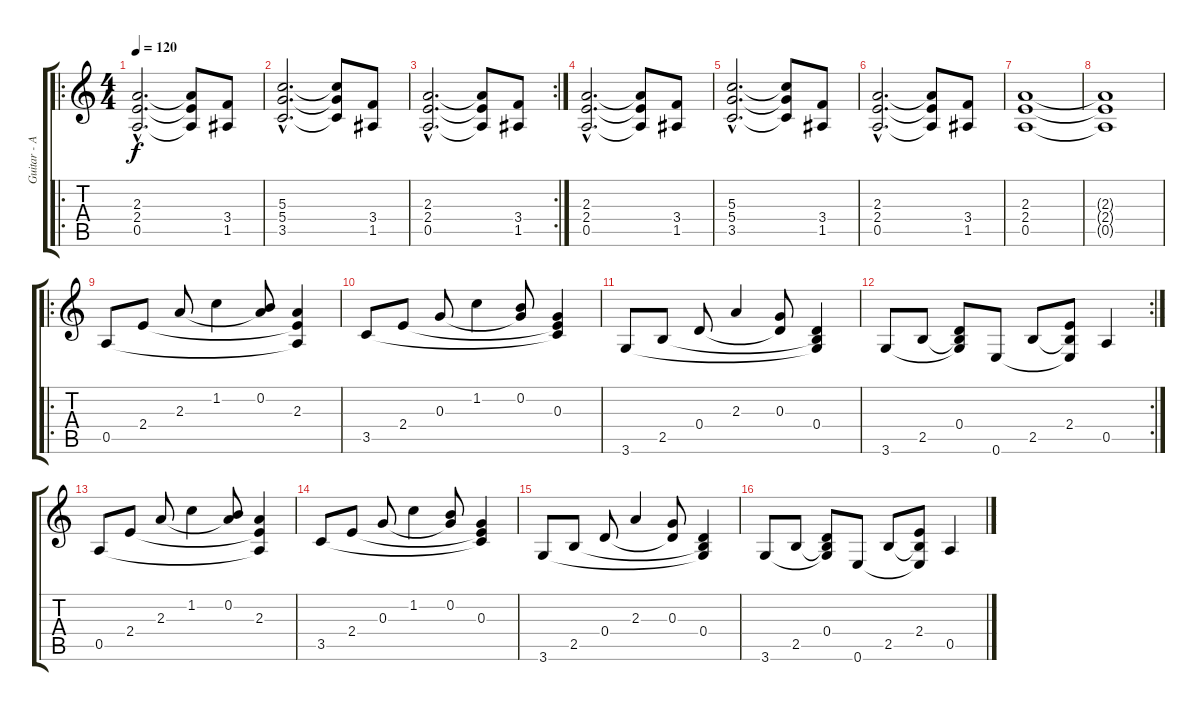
\track ("Guitar - Acoustic" "Guitar - A") {instrument acousticguitarsteel}
\staff {score tabs}
\tuning (E4 B3 G3 D3 A2 E2) {hide}
\ro
\ts (4 4)
\tempo 120
\clef g2
\ks c
(2.3{hac} 2.4{hac} 0.5{hac}).2{d dy f instrument overdrivenguitar} (2.3{t} 2.4{t} 0.5{t}).8 (3.4 1.5).8 |
(5.3{hac} 5.4{hac} 3.5{hac}).2{d} (5.3{t} 5.4{t} 3.5{t}).8 (3.4 1.5).8 |
\rc 2
(2.3{hac} 2.4{hac} 0.5{hac}).2{d} (2.3{t} 2.4{t} 0.5{t}).8 (3.4 1.5).8 |
(2.3{hac} 2.4{hac} 0.5{hac}).2{d instrument overdrivenguitar} (2.3{t} 2.4{t} 0.5{t}).8 (3.4 1.5).8 |
(5.3{hac} 5.4{hac} 3.5{hac}).2{d} (5.3{t} 5.4{t} 3.5{t}).8 (3.4 1.5).8 |
(2.3{hac} 2.4{hac} 0.5{hac}).2{d} (2.3{t} 2.4{t} 0.5{t}).8 (3.4 1.5).8 |
(2.3 2.4 0.5).1 |
(2.3{t} 2.4{t} 0.5{t}).1 |
\ro
0.5.8{instrument acousticguitarsteel} 2.4.8 2.3.8 1.2.4 (0.2 2.3{t}).8 (2.3 2.4{t} 0.5{t}).4 |
3.5.8 2.4.8 0.3.8 1.2.4 (0.2 0.3{t}).8 (0.3 2.4{t} 3.5{t}).4 |
3.6.8 2.5.8 0.4.8 2.3.4 (0.3 0.4{t}).8 (0.4 2.5{t} 3.6{t}).4 |
\rc 2
3.6.8 2.5.8 (0.4 2.5{t} 3.6{t}).8 0.6.8 2.5.8 (2.4 2.5{t} 0.6{t}).8 0.5.4 |
0.5.8{instrument acousticguitarsteel} 2.4.8 2.3.8 1.2.4 (0.2 2.3{t}).8 (2.3 2.4{t} 0.5{t}).4 |
3.5.8 2.4.8 0.3.8 1.2.4 (0.2 0.3{t}).8 (0.3 2.4{t} 3.5{t}).4 |
3.6.8 2.5.8 0.4.8 2.3.4 (0.3 0.4{t}).8 (0.4 2.5{t} 3.6{t}).4 |
3.6.8 2.5.8 (0.4 2.5{t} 3.6{t}).8 0.6.8 2.5.8 (2.4 2.5{t} 0.6{t}).8 0.5.4
